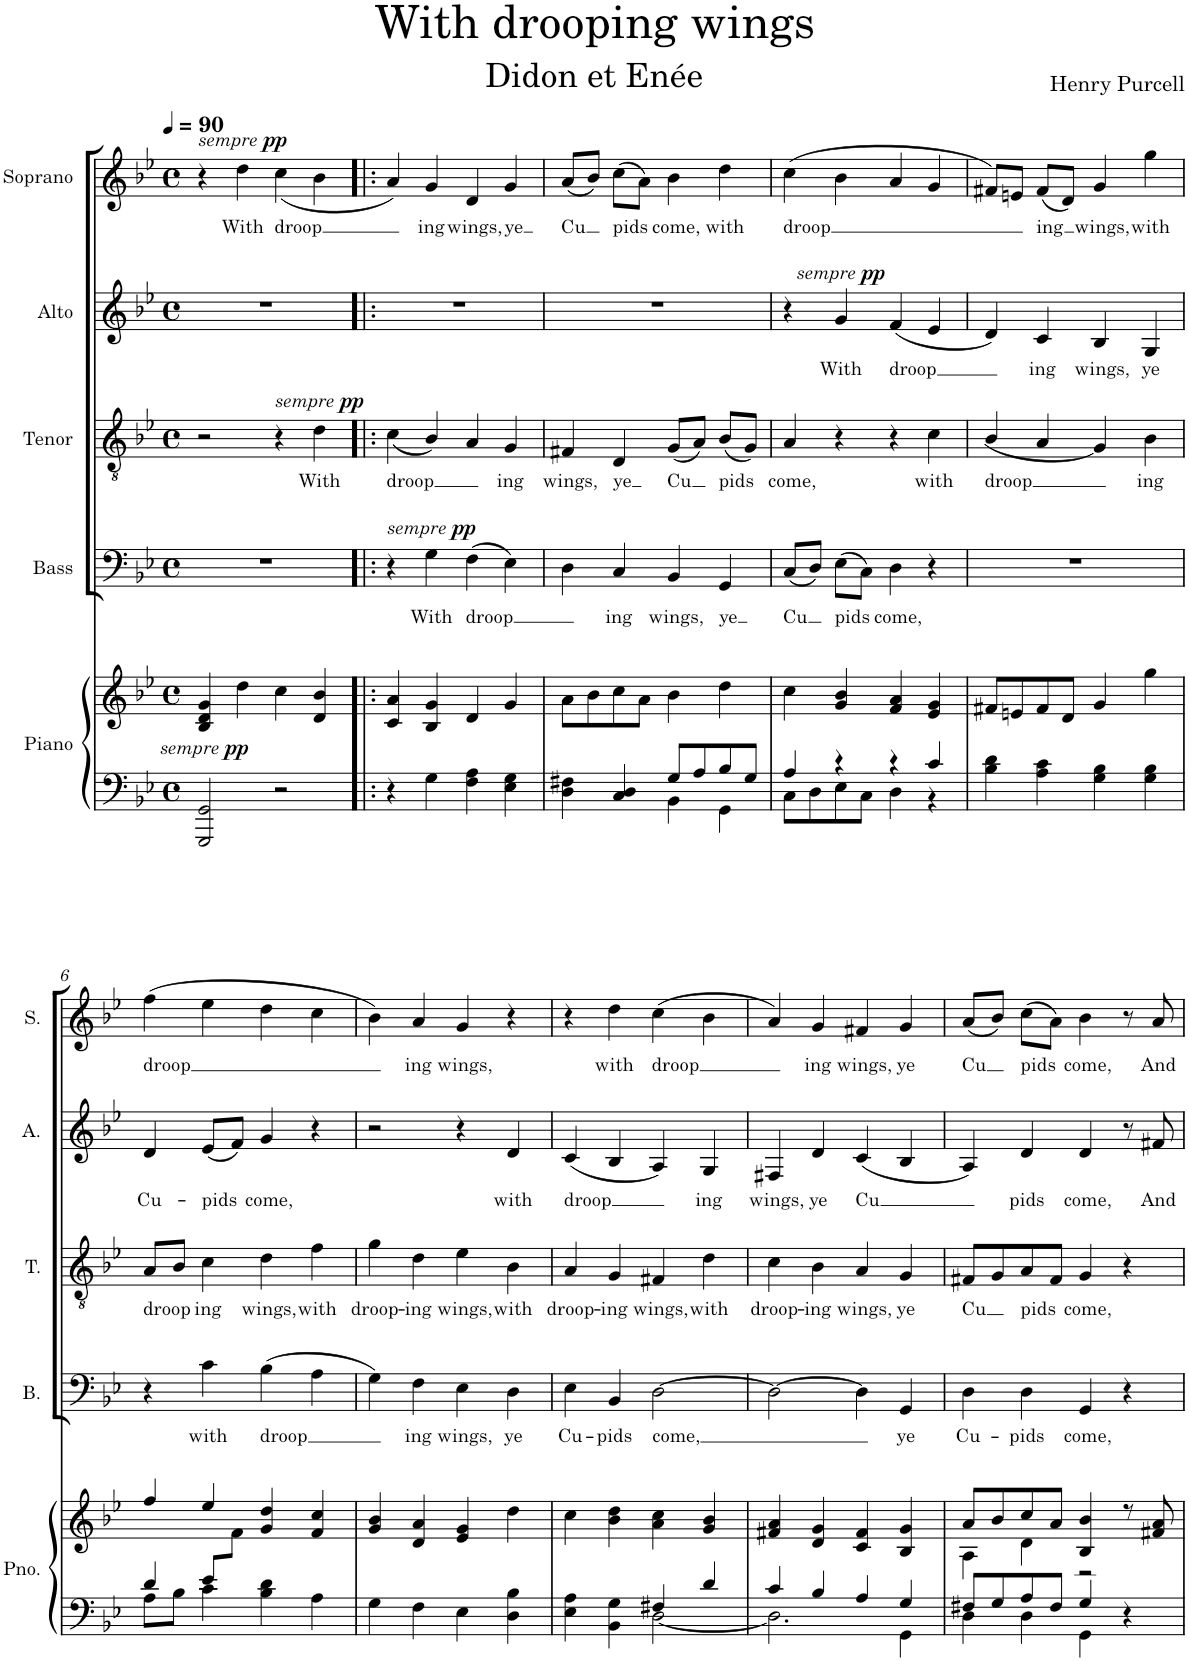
**kern	**kern	**dynam	**kern	**text	**dynam	**kern	**text	**dynam	**kern	**text	**dynam	**kern	**text	**dynam
*part5	*part5	*part5	*part4	*part4	*part4	*part3	*part3	*part3	*part2	*part2	*part2	*part1	*part1	*part1
*staff6	*staff5	*staff5/6	*staff4	*staff4	*staff4	*staff3	*staff3	*staff3	*staff2	*staff2	*staff2	*staff1	*staff1	*staff1
*I"Piano	*	*	*I"Bass	*	*	*I"Tenor	*	*	*I"Alto	*	*	*I"Soprano	*	*
*I'Pno.	*	*	*I'B.	*	*	*I'T.	*	*	*I'A.	*	*	*I'S.	*	*
*clefF4	*clefG2	*	*clefF4	*	*	*clefGv2	*	*	*clefG2	*	*	*clefG2	*	*
*k[b-e-]	*k[b-e-]	*	*k[b-e-]	*	*	*k[b-e-]	*	*	*k[b-e-]	*	*	*k[b-e-]	*	*
*M4/4	*M4/4	*	*M4/4	*	*	*M4/4	*	*	*M4/4	*	*	*M4/4	*	*
*met(c)	*met(c)	*	*met(c)	*	*	*met(c)	*	*	*met(c)	*	*	*met(c)	*	*
*MM90	*MM90	*	*MM90	*	*	*MM90	*	*	*MM90	*	*	*MM90	*	*
=1	=1	=1	=1	=1	=1	=1	=1	=1	=1	=1	=1	=1	=1	=1
!	!	!LO:DY:b	!	!	!	!	!	!	!	!	!	!	!	!
!	!	!LO:DY:n=1:b	!	!	!	!	!	!	!	!	!	!	!	!
2GGG/ 2GG/	4B-/ 4d/ 4g/	other-dynamics pp	1r	.	.	2r	.	.	1r	.	.	4r	.	.
!	!	!	!	!	!	!	!	!	!	!	!	!	!LO:LY:b	!LO:DY:a
!	!	!	!	!	!	!	!	!	!	!	!	!	!	!LO:DY:n=1:a
.	4dd\	.	.	.	.	.	.	.	.	.	.	4dd\	With	other-dynamics pp
!	!	!	!	!	!	!	!	!	!	!	!	!	!LO:LY:b	!
2r	4cc\	.	.	.	.	4r	.	.	.	.	.	(<4cc\	droop	.
!	!	!	!	!	!	!	!LO:LY:b	!LO:DY:a	!	!	!	!	!	!
!	!	!	!	!	!	!	!	!LO:DY:n=1:a	!	!	!	!	!	!
.	4d/ 4b-/	.	.	.	.	4d\	With	other-dynamics pp	.	.	.	4b-\	.	.
=2!|:	=2!|:	=2!|:	=2!|:	=2!|:	=2!|:	=2!|:	=2!|:	=2!|:	=2!|:	=2!|:	=2!|:	=2!|:	=2!|:	=2!|:
!	!	!	!	!	!	!	!LO:LY:b	!	!	!	!	!	!	!
4r	4c/ 4a/	.	4r	.	.	(<4c\	droop	.	1r	.	.	4a/)	.	.
!	!	!	!	!LO:LY:b	!LO:DY:a	!	!	!	!	!	!	!	!LO:LY:b	!
!	!	!	!	!	!LO:DY:n=1:a	!	!	!	!	!	!	!	!	!
4G\	4B-/ 4g/	.	4G\	With	other-dynamics pp	4B-/)	.	.	.	.	.	4g/	ing	.
!	!	!	!	!LO:LY:b	!	!	!	!	!	!	!	!	!LO:LY:b	!
4F\ 4A\	4d/	.	(4F\	droop	.	4A/	.	.	.	.	.	4d/	wings,	.
!	!	!	!	!	!	!	!LO:LY:b	!	!	!	!	!	!LO:LY:b	!
4E-\ 4G\	4g/	.	4E-\)	.	.	4G/	ing	.	.	.	.	4g/	ye	.
=3	=3	=3	=3	=3	=3	=3	=3	=3	=3	=3	=3	=3	=3	=3
*^	*	*	*	*	*	*	*	*	*	*	*	*	*	*
!	!	!	!	!	!	!	!	!LO:LY:b	!	!	!	!	!	!LO:LY:b	!
4D\ 4F#X\	2ryy	8a\L	.	4D\	.	.	4F#X/	wings,	.	1r	.	.	(8a/L	Cu	.
.	.	8b-\	.	.	.	.	.	.	.	.	.	.	8b-/J)	.	.
!	!	!	!	!	!LO:LY:b	!	!	!LO:LY:b	!	!	!	!	!	!LO:LY:b	!
4C/ 4D/	.	8cc\	.	4C/	ing	.	4D/	ye	.	.	.	.	(8cc\L	pids	.
.	.	8a\J	.	.	.	.	.	.	.	.	.	.	8a\J)	.	.
!	!	!	!	!	!LO:LY:b	!	!	!LO:LY:b	!	!	!	!	!	!LO:LY:b	!
8G/L	4BB-\	4b-\	.	4BB-/	wings,	.	(8G/L	Cu	.	.	.	.	4b-\	come,	.
8A/	.	.	.	.	.	.	8A/J)	.	.	.	.	.	.	.	.
!	!	!	!	!	!LO:LY:b	!	!	!LO:LY:b	!	!	!	!	!	!LO:LY:b	!
8B-/	4GG\	4dd\	.	4GG/	ye	.	(8B-/L	pids	.	.	.	.	4dd\	with	.
8G/J	.	.	.	.	.	.	8G/J)	.	.	.	.	.	.	.	.
=4	=4	=4	=4	=4	=4	=4	=4	=4	=4	=4	=4	=4	=4	=4	=4
!	!	!	!	!	!LO:LY:b	!	!	!LO:LY:b	!	!	!	!	!	!LO:LY:b	!
4A/	8C\L	4cc\	.	(8C/L	Cu	.	4A/	come,	.	4r	.	.	(4cc\	droop	.
.	8D\	.	.	8D/J)	.	.	.	.	.	.	.	.	.	.	.
!	!	!	!	!	!LO:LY:b	!	!	!	!	!	!LO:LY:b	!LO:DY:a	!	!	!
!	!	!	!	!	!	!	!	!	!	!	!	!LO:DY:n=1:a	!	!	!
4r	8E-\	4g/ 4b-/	.	(8E-\L	pids	.	4r	.	.	4g/	With	other-dynamics pp	4b-\	.	.
.	8C\J	.	.	8C\J)	.	.	.	.	.	.	.	.	.	.	.
!	!	!	!	!	!LO:LY:b	!	!	!	!	!	!LO:LY:b	!	!	!	!
4r	4D\	4f/ 4a/	.	4D\	come,	.	4r	.	.	(4f/	droop	.	4a/	.	.
!	!	!	!	!	!	!	!	!LO:LY:b	!	!	!	!	!	!	!
4c/	4r	4e-/ 4g/	.	4r	.	.	4c\	with	.	4e-/	.	.	4g/	.	.
=5	=5	=5	=5	=5	=5	=5	=5	=5	=5	=5	=5	=5	=5	=5	=5
!	!	!	!	!	!	!	!	!LO:LY:b	!	!	!	!	!	!	!
*v	*v	*	*	*	*	*	*	*	*	*	*	*	*	*	*
4B-\ 4d\	8f#X/L	.	1r	.	.	(4B-/	droop	.	4d/)	.	.	8f#X/L)	.	.
.	8en/	.	.	.	.	.	.	.	.	.	.	8en/J	.	.
!	!	!	!	!	!	!	!	!	!	!LO:LY:b	!	!	!LO:LY:b	!
4A\ 4c\	8f#/	.	.	.	.	4A/	.	.	4c/	ing	.	(8f#/L	ing	.
.	8d/J	.	.	.	.	.	.	.	.	.	.	8d/J)	.	.
!	!	!	!	!	!	!	!	!	!	!LO:LY:b	!	!	!LO:LY:b	!
4G\ 4B-\	4g/	.	.	.	.	4G/)	.	.	4B-/	wings,	.	4g/	wings,	.
!	!	!	!	!	!	!	!LO:LY:b	!	!	!LO:LY:b	!	!	!LO:LY:b	!
4G\ 4B-\	4gg\	.	.	.	.	4B-\	ing	.	4G/	ye	.	4gg\	with	.
!!LO:LB:g=z
=6	=6	=6	=6	=6	=6	=6	=6	=6	=6	=6	=6	=6	=6	=6
*^	*^	*	*	*	*	*	*	*	*	*	*	*	*	*
*	*^	*	*	*	*	*	*	*	*	*	*	*	*	*	*	*
!	!	!	!	!	!	!	!	!	!	!LO:LY:b	!	!	!LO:LY:b	!	!	!LO:LY:b	!
4ryy	4d/	8A\L	4ff/	4.ryy	.	4r	.	.	8A/L	droop	.	4d/	Cu-	.	(4ff\	droop	.
.	.	8B-\J	.	.	.	.	.	.	8B-/J	.	.	.	.	.	.	.	.
!	!	!	!	!	!	!	!LO:LY:b	!	!	!LO:LY:b	!	!	!LO:LY:b	!	!	!	!
8e-/L	4c\	2.ryy	4ee-/	.	.	4c\	with	.	4c\	ing	.	(8e-/L	-pids	.	4ee-\	.	.
2ryy	.	.	.	8f\J	.	.	.	.	.	.	.	8f/J)	.	.	.	.	.
!	!	!	!	!	!	!	!LO:LY:b	!	!	!LO:LY:b	!	!	!LO:LY:b	!	!	!	!
.	4B-\ 4d\	.	4g/ 4dd/	2ryy	.	(4B-\	droop	.	4d\	wings,	.	4g/	come,	.	4dd\	.	.
!	!	!	!	!	!	!	!	!	!	!LO:LY:b	!	!	!	!	!	!	!
.	4A\	.	4f/ 4cc/	.	.	4A\	.	.	4f\	with	.	4r	.	.	4cc\	.	.
8ryy	.	.	.	.	.	.	.	.	.	.	.	.	.	.	.	.	.
*v	*v	*v	*	*	*	*	*	*	*	*	*	*	*	*	*	*	*
*	*v	*v	*	*	*	*	*	*	*	*	*	*	*	*	*
=7	=7	=7	=7	=7	=7	=7	=7	=7	=7	=7	=7	=7	=7	=7
!	!	!	!	!	!	!	!LO:LY:b	!	!	!	!	!	!	!
4G\	4g/ 4b-/	.	4G\)	.	.	4g\	droop-	.	2r	.	.	4b-\)	.	.
!	!	!	!	!LO:LY:b	!	!	!LO:LY:b	!	!	!	!	!	!LO:LY:b	!
4F\	4d/ 4a/	.	4F\	ing	.	4d\	-ing	.	.	.	.	4a/	ing	.
!	!	!	!	!LO:LY:b	!	!	!LO:LY:b	!	!	!	!	!	!LO:LY:b	!
4E-\	4e-/ 4g/	.	4E-\	wings,	.	4e-\	wings,	.	4r	.	.	4g/	wings,	.
!	!	!	!	!LO:LY:b	!	!	!LO:LY:b	!	!	!LO:LY:b	!	!	!	!
4D\ 4B-\	4dd\	.	4D\	ye	.	4B-\	with	.	4d/	with	.	4r	.	.
=8	=8	=8	=8	=8	=8	=8	=8	=8	=8	=8	=8	=8	=8	=8
*^	*	*	*	*	*	*	*	*	*	*	*	*	*	*
!	!	!	!	!	!LO:LY:b	!	!	!LO:LY:b	!	!	!LO:LY:b	!	!	!	!
4E-\ 4A\	2ryy	4cc\	.	4E-\	Cu-	.	4A/	droop-	.	(4c/	droop	.	4r	.	.
!	!	!	!	!	!LO:LY:b	!	!	!LO:LY:b	!	!	!	!	!	!LO:LY:b	!
4BB-\ 4G\	.	4b-\ 4dd\	.	4BB-/	-pids	.	4G/	-ing	.	4B-/	.	.	4dd\	with	.
!	!	!	!	!	!LO:LY:b	!	!	!LO:LY:b	!	!	!	!	!	!LO:LY:b	!
4F#X/	[2D\	4a\ 4cc\	.	[2D\	come,	.	4F#X/	wings,	.	4A/)	.	.	(4cc\	droop	.
!	!	!	!	!	!	!	!	!LO:LY:b	!	!	!LO:LY:b	!	!	!	!
4d/	.	4g/ 4b-/	.	.	.	.	4d\	with	.	4G/	ing	.	4b-\	.	.
=9	=9	=9	=9	=9	=9	=9	=9	=9	=9	=9	=9	=9	=9	=9	=9
!	!	!	!	!	!	!	!	!LO:LY:b	!	!	!LO:LY:b	!	!	!	!
4c/	2.D\]	4f#X/ 4a/	.	2D\_	.	.	4c\	droop-	.	4F#X/	wings,	.	4a/)	.	.
!	!	!	!	!	!	!	!	!LO:LY:b	!	!	!LO:LY:b	!	!	!LO:LY:b	!
4B-/	.	4d/ 4g/	.	.	.	.	4B-\	-ing	.	4d/	ye	.	4g/	ing	.
!	!	!	!	!	!	!	!	!LO:LY:b	!	!	!LO:LY:b	!	!	!LO:LY:b	!
4A/	.	4c/ 4f#/	.	4D\]	.	.	4A/	wings,	.	(4c/	-Cu	.	4f#X/	wings,	.
!	!	!	!	!	!LO:LY:b	!	!	!LO:LY:b	!	!	!	!	!	!LO:LY:b	!
4G/	4GG\	4B-/ 4g/	.	4GG/	ye	.	4G/	ye	.	4B-/	.	.	4g/	ye	.
=10	=10	=10	=10	=10	=10	=10	=10	=10	=10	=10	=10	=10	=10	=10	=10
*	*	*^	*	*	*	*	*	*	*	*	*	*	*	*	*
!	!	!	!	!	!	!LO:LY:b	!	!	!LO:LY:b	!	!	!	!	!	!LO:LY:b	!
8F#X/L	4D\	8a/L	4A\	.	4D\	Cu-	.	8F#X/L	-Cu	.	4A/)	.	.	(8a/L	-Cu	.
8G/	.	8b-/	.	.	.	.	.	8G/	.	.	.	.	.	8b-/J)	.	.
!	!	!	!	!	!	!LO:LY:b	!	!	!LO:LY:b	!	!	!LO:LY:b	!	!	!LO:LY:b	!
8A/	4D\	8cc/	4d\	.	4D\	-pids	.	8A/	pids	.	4d/	pids	.	(8cc\L	pids	.
8F#/J	.	8a/J	.	.	.	.	.	8F#/J	.	.	.	.	.	8a\J)	.	.
!	!	!	!	!	!	!LO:LY:b	!	!	!LO:LY:b	!	!	!LO:LY:b	!	!	!LO:LY:b	!
4G/	4GG\	4B-/ 4b-/	2r	.	4GG/	come,	.	4G/	come,	.	4d/	come,	.	4b-\	come,	.
4r	4ryy	8r	.	.	4r	.	.	4r	.	.	8r	.	.	8r	.	.
!	!	!	!	!	!	!	!	!	!	!	!	!LO:LY:b	!	!	!LO:LY:b	!
.	.	8f#X/ 8a/	.	.	.	.	.	.	.	.	8f#X/	And	.	8a/	And	.
*v	*v	*	*	*	*	*	*	*	*	*	*	*	*	*	*	*
*	*v	*v	*	*	*	*	*	*	*	*	*	*	*	*	*
=	=	=	=	=	=	=	=	=	=	=	=	=	=	=
*-	*-	*-	*-	*-	*-	*-	*-	*-	*-	*-	*-	*-	*-	*-
